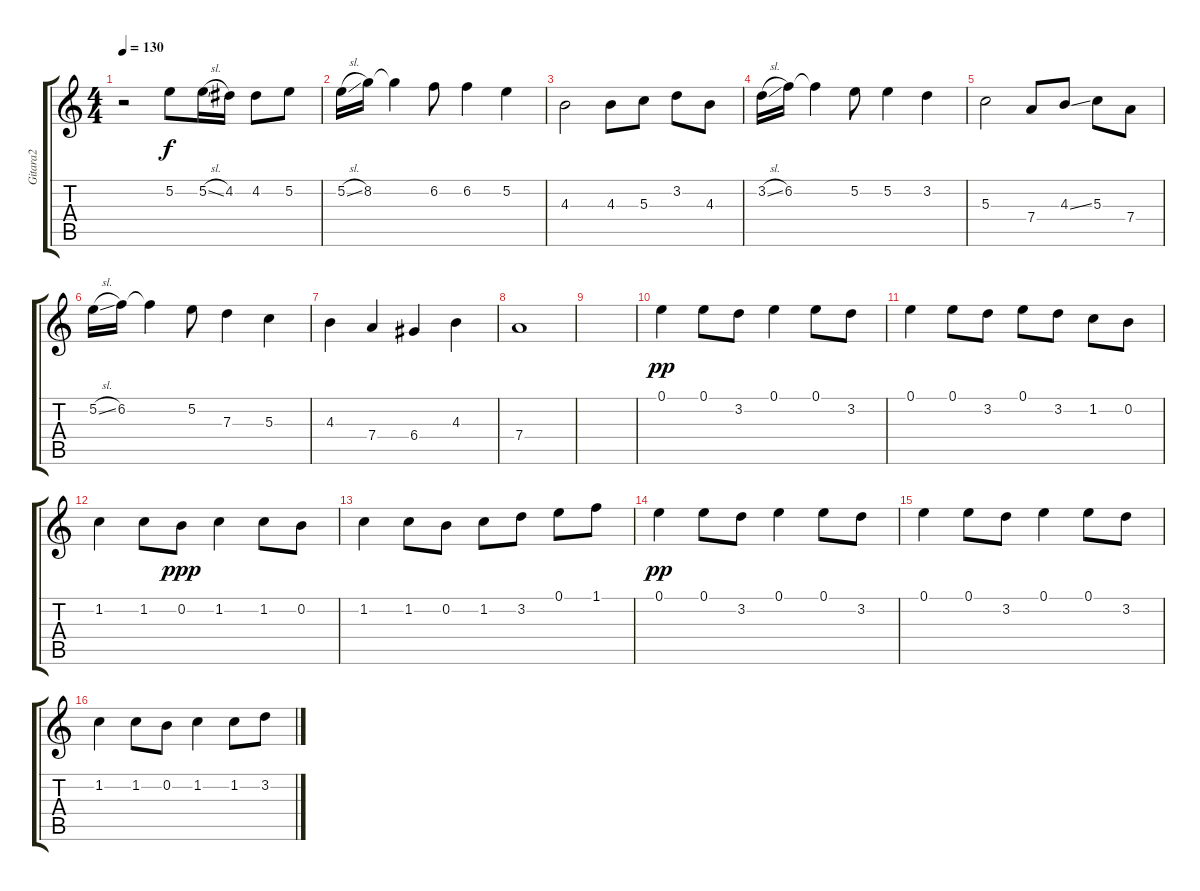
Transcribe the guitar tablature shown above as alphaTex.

\track ("Gitara2" "Gitara2") {instrument acousticguitarsteel}
\staff {score tabs}
\tuning (E4 B3 G3 D3 A2 D2) {hide}
\ts (4 4)
\tempo 130
\clef g2
\ks c
r.2{dy f instrument acousticguitarsteel} 5.2.8 5.2{sl}.16 4.2.16 4.2.8 5.2.8 |
5.2{sl}.16 8.2.16 8.2{t}.4 6.2.8 6.2.4 5.2.4 |
4.3.2 4.3.8 5.3.8 3.2.8 4.3.8 |
3.2{sl}.16 6.2.16 6.2{t}.4 5.2.8 5.2.4 3.2.4 |
5.3.2 7.4.8 4.3{ss}.8 5.3.8 7.4.8 |
5.2{sl}.16 6.2.16 6.2{t}.4 5.2.8 7.3.4 5.3.4 |
4.3.4 7.4.4 6.4.4 4.3.4 |
7.4.1 |
|
0.1.4{dy pp} 0.1.8 3.2.8 0.1.4 0.1.8 3.2.8 |
0.1.4 0.1.8 3.2.8 0.1.8 3.2.8 1.2.8 0.2.8 |
1.2.4 1.2.8 0.2.8{dy ppp} 1.2.4 1.2.8 0.2.8 |
1.2.4 1.2.8 0.2.8 1.2.8 3.2.8 0.1.8 1.1.8 |
0.1.4{dy pp} 0.1.8 3.2.8 0.1.4 0.1.8 3.2.8 |
0.1.4 0.1.8 3.2.8 0.1.4 0.1.8 3.2.8 |
1.2.4 1.2.8 0.2.8 1.2.4 1.2.8 3.2.8
